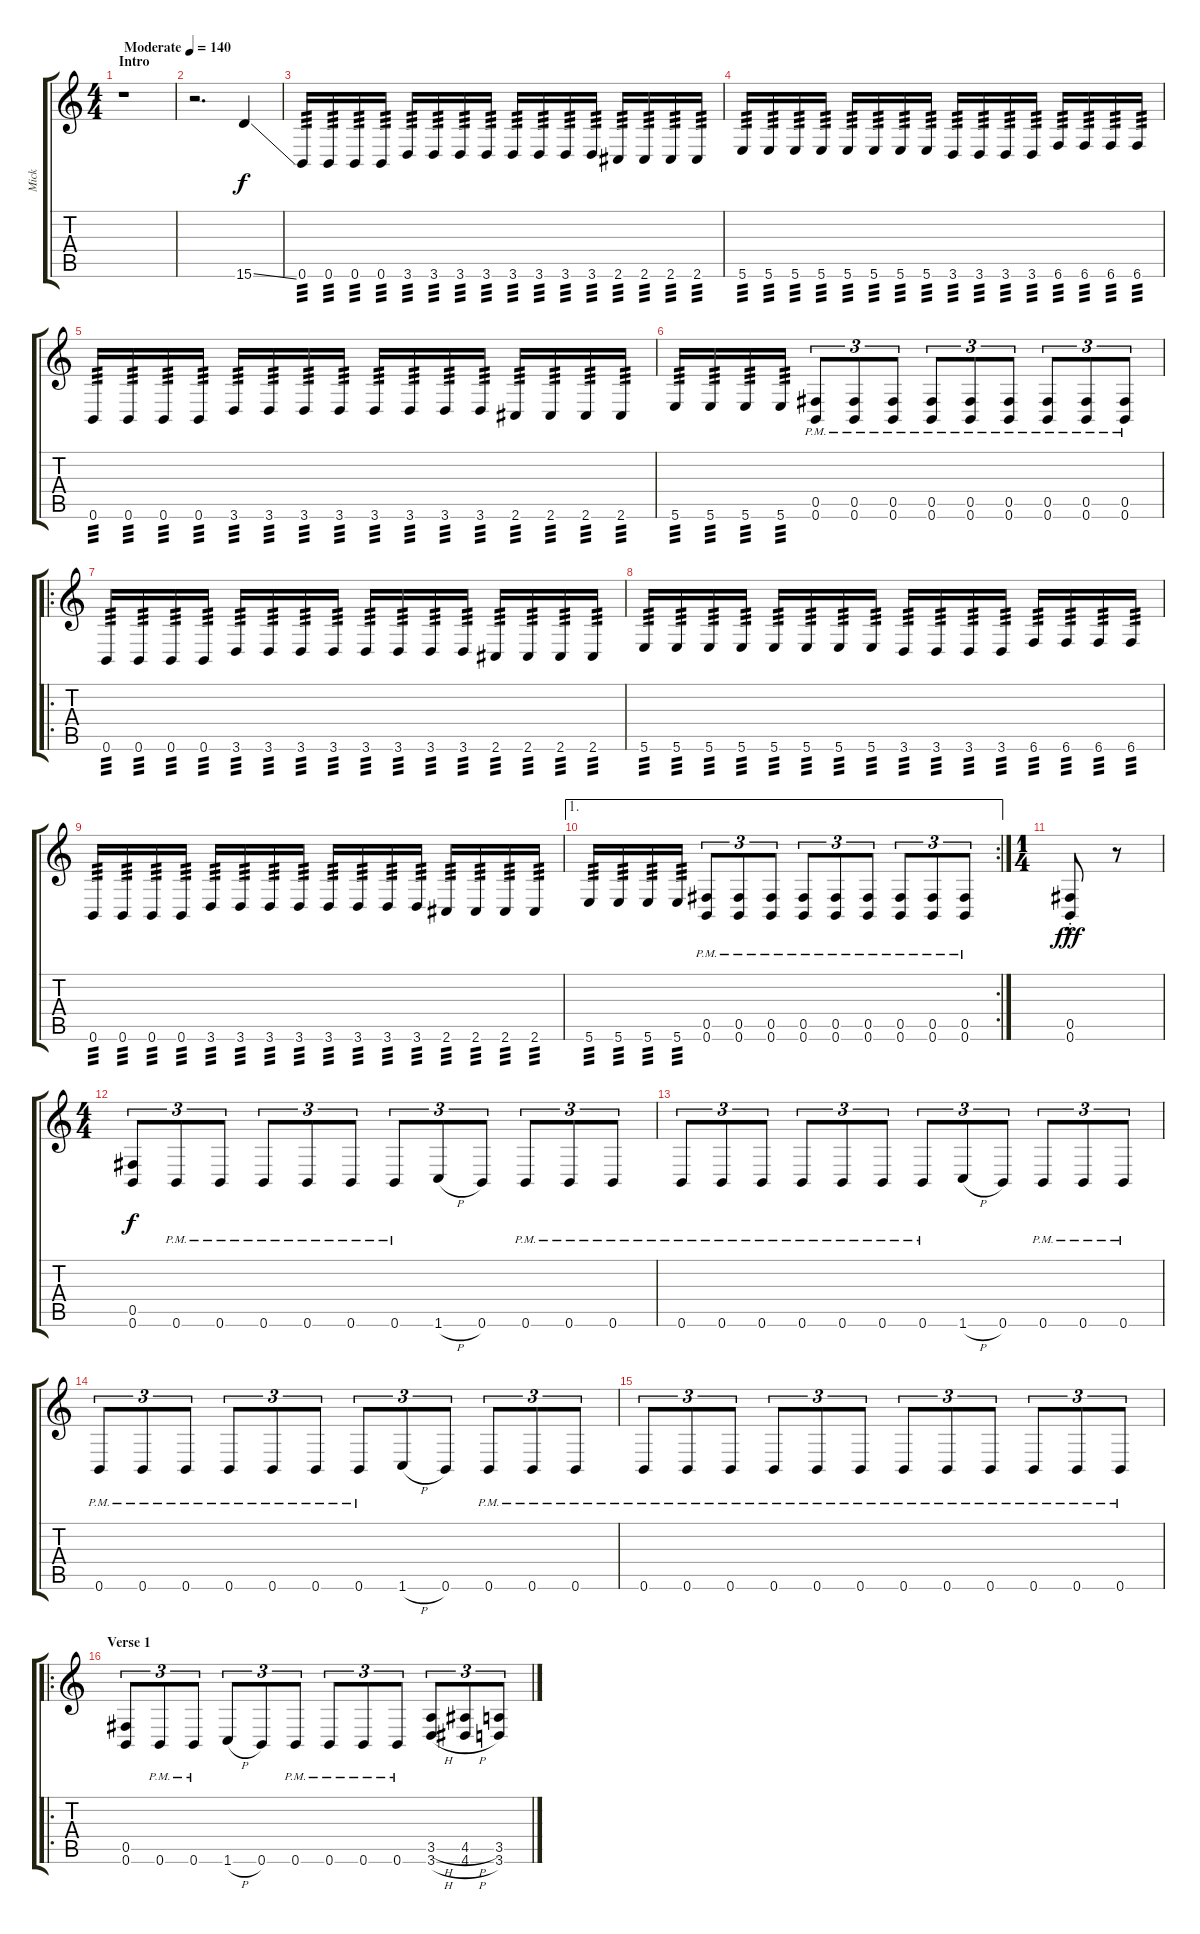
\track ("Mick" "Mick") {instrument distortionguitar}
\staff {score tabs}
\tuning (Db4 Ab3 E3 B2 Gb2 B1) {hide}
\ts (4 4)
\section ("" "Intro")
\tempo (140 "Moderate")
\clef g2
\ks c
r.1{dy f instrument distortionguitar} |
r.2{d} 15.6{ss}.4 |
0.6.16{tp 3} 0.6.16{tp 3} 0.6.16{tp 3} 0.6.16{tp 3} 3.6.16{tp 3} 3.6.16{tp 3} 3.6.16{tp 3} 3.6.16{tp 3} 3.6.16{tp 3} 3.6.16{tp 3} 3.6.16{tp 3} 3.6.16{tp 3} 2.6.16{tp 3} 2.6.16{tp 3} 2.6.16{tp 3} 2.6.16{tp 3} |
5.6.16{tp 3} 5.6.16{tp 3} 5.6.16{tp 3} 5.6.16{tp 3} 5.6.16{tp 3} 5.6.16{tp 3} 5.6.16{tp 3} 5.6.16{tp 3} 3.6.16{tp 3} 3.6.16{tp 3} 3.6.16{tp 3} 3.6.16{tp 3} 6.6.16{tp 3} 6.6.16{tp 3} 6.6.16{tp 3} 6.6.16{tp 3} |
0.6.16{tp 3} 0.6.16{tp 3} 0.6.16{tp 3} 0.6.16{tp 3} 3.6.16{tp 3} 3.6.16{tp 3} 3.6.16{tp 3} 3.6.16{tp 3} 3.6.16{tp 3} 3.6.16{tp 3} 3.6.16{tp 3} 3.6.16{tp 3} 2.6.16{tp 3} 2.6.16{tp 3} 2.6.16{tp 3} 2.6.16{tp 3} |
5.6.16{tp 3} 5.6.16{tp 3} 5.6.16{tp 3} 5.6.16{tp 3} (0.5{pm} 0.6{pm}).8{tu (3 2)} (0.5{pm} 0.6{pm}).8{tu (3 2)} (0.5{pm} 0.6{pm}).8{tu (3 2)} (0.5{pm} 0.6{pm}).8{tu (3 2)} (0.5{pm} 0.6{pm}).8{tu (3 2)} (0.5{pm} 0.6{pm}).8{tu (3 2)} (0.5{pm} 0.6{pm}).8{tu (3 2)} (0.5{pm} 0.6{pm}).8{tu (3 2)} (0.5{pm} 0.6{pm}).8{tu (3 2)} |
\ro
0.6.16{tp 3} 0.6.16{tp 3} 0.6.16{tp 3} 0.6.16{tp 3} 3.6.16{tp 3} 3.6.16{tp 3} 3.6.16{tp 3} 3.6.16{tp 3} 3.6.16{tp 3} 3.6.16{tp 3} 3.6.16{tp 3} 3.6.16{tp 3} 2.6.16{tp 3} 2.6.16{tp 3} 2.6.16{tp 3} 2.6.16{tp 3} |
5.6.16{tp 3} 5.6.16{tp 3} 5.6.16{tp 3} 5.6.16{tp 3} 5.6.16{tp 3} 5.6.16{tp 3} 5.6.16{tp 3} 5.6.16{tp 3} 3.6.16{tp 3} 3.6.16{tp 3} 3.6.16{tp 3} 3.6.16{tp 3} 6.6.16{tp 3} 6.6.16{tp 3} 6.6.16{tp 3} 6.6.16{tp 3} |
0.6.16{tp 3} 0.6.16{tp 3} 0.6.16{tp 3} 0.6.16{tp 3} 3.6.16{tp 3} 3.6.16{tp 3} 3.6.16{tp 3} 3.6.16{tp 3} 3.6.16{tp 3} 3.6.16{tp 3} 3.6.16{tp 3} 3.6.16{tp 3} 2.6.16{tp 3} 2.6.16{tp 3} 2.6.16{tp 3} 2.6.16{tp 3} |
\ae 1
\rc 2
5.6.16{tp 3} 5.6.16{tp 3} 5.6.16{tp 3} 5.6.16{tp 3} (0.5{pm} 0.6{pm}).8{tu (3 2)} (0.5{pm} 0.6{pm}).8{tu (3 2)} (0.5{pm} 0.6{pm}).8{tu (3 2)} (0.5{pm} 0.6{pm}).8{tu (3 2)} (0.5{pm} 0.6{pm}).8{tu (3 2)} (0.5{pm} 0.6{pm}).8{tu (3 2)} (0.5{pm} 0.6{pm}).8{tu (3 2)} (0.5{pm} 0.6{pm}).8{tu (3 2)} (0.5{pm} 0.6{pm}).8{tu (3 2)} |
\ts (1 4)
(0.5{hac st} 0.6{hac st}).8{dy fff} r.8 |
\ts (4 4)
(0.5 0.6).8{tu (3 2) dy f} 0.6{pm}.8{tu (3 2)} 0.6{pm}.8{tu (3 2)} 0.6{pm}.8{tu (3 2)} 0.6{pm}.8{tu (3 2)} 0.6{pm}.8{tu (3 2)} 0.6{pm}.8{tu (3 2)} 1.6{h}.8{tu (3 2)} 0.6.8{tu (3 2)} 0.6{pm}.8{tu (3 2)} 0.6{pm}.8{tu (3 2)} 0.6{pm}.8{tu (3 2)} |
0.6{pm}.8{tu (3 2)} 0.6{pm}.8{tu (3 2)} 0.6{pm}.8{tu (3 2)} 0.6{pm}.8{tu (3 2)} 0.6{pm}.8{tu (3 2)} 0.6{pm}.8{tu (3 2)} 0.6{pm}.8{tu (3 2)} 1.6{h}.8{tu (3 2)} 0.6.8{tu (3 2)} 0.6{pm}.8{tu (3 2)} 0.6{pm}.8{tu (3 2)} 0.6{pm}.8{tu (3 2)} |
0.6{pm}.8{tu (3 2)} 0.6{pm}.8{tu (3 2)} 0.6{pm}.8{tu (3 2)} 0.6{pm}.8{tu (3 2)} 0.6{pm}.8{tu (3 2)} 0.6{pm}.8{tu (3 2)} 0.6{pm}.8{tu (3 2)} 1.6{h}.8{tu (3 2)} 0.6.8{tu (3 2)} 0.6{pm}.8{tu (3 2)} 0.6{pm}.8{tu (3 2)} 0.6{pm}.8{tu (3 2)} |
0.6{pm}.8{tu (3 2)} 0.6{pm}.8{tu (3 2)} 0.6{pm}.8{tu (3 2)} 0.6{pm}.8{tu (3 2)} 0.6{pm}.8{tu (3 2)} 0.6{pm}.8{tu (3 2)} 0.6{pm}.8{tu (3 2)} 0.6{pm}.8{tu (3 2)} 0.6{pm}.8{tu (3 2)} 0.6{pm}.8{tu (3 2)} 0.6{pm}.8{tu (3 2)} 0.6{pm}.8{tu (3 2)} |
\ro
\section ("" "Verse 1")
(0.5 0.6).8{tu (3 2)} 0.6{pm}.8{tu (3 2)} 0.6{pm}.8{tu (3 2)} 1.6{h}.8{tu (3 2)} 0.6.8{tu (3 2)} 0.6{pm}.8{tu (3 2)} 0.6{pm}.8{tu (3 2)} 0.6{pm}.8{tu (3 2)} 0.6{pm}.8{tu (3 2)} (3.5{h} 3.6{h}).8{tu (3 2)} (4.5{h} 4.6{h}).8{tu (3 2)} (3.5 3.6).8{tu (3 2)}
